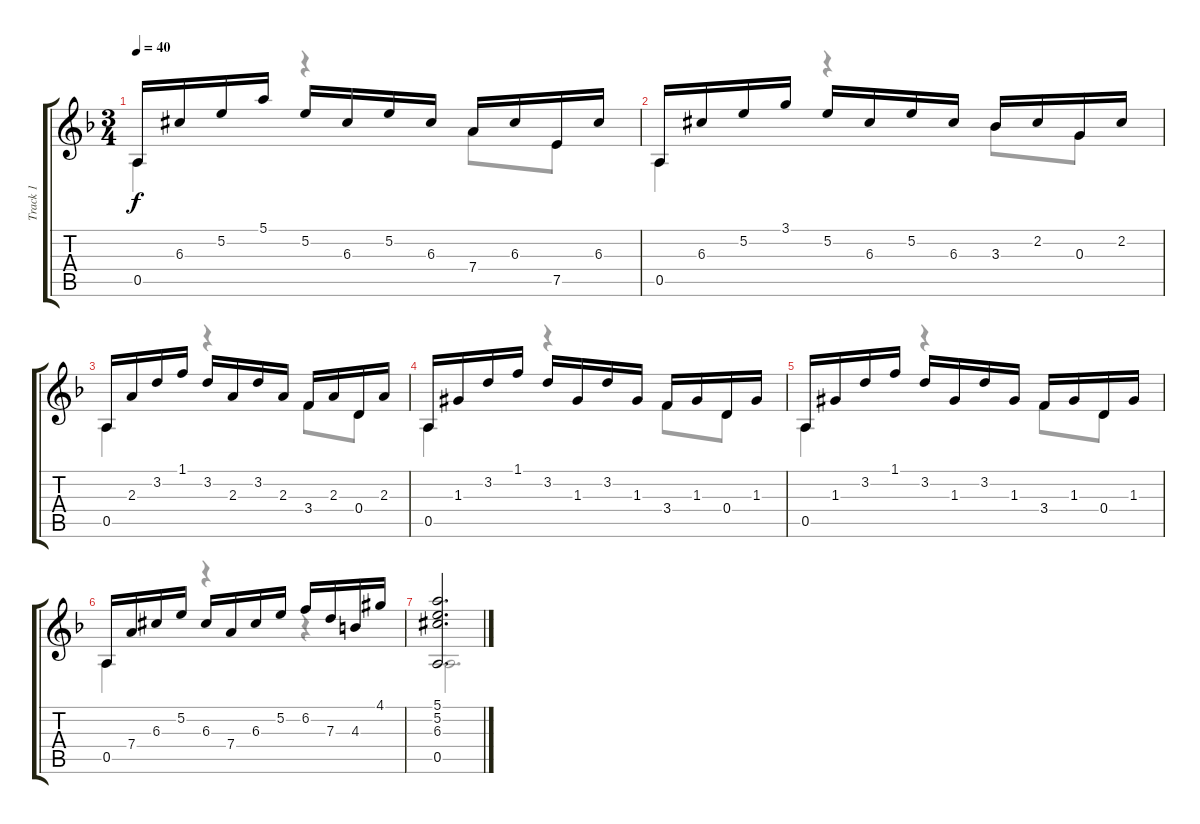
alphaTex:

\track ("Track 1" "Track 1") {instrument acousticguitarnylon}
\staff {score tabs}
\tuning (E4 B3 G3 D3 A2 E2) {hide}
\voice
\ts (3 4)
\tempo 40
\clef g2
\ks f
0.5.16{dy f} 6.3{acc #}.16 5.2.16 5.1.16 5.2.16 6.3{acc #}.16 5.2.16 6.3{acc #}.16 7.4.16 6.3{acc #}.16 7.5.16 6.3{acc #}.16 |
0.5.16 6.3{acc #}.16 5.2.16 3.1.16 5.2.16 6.3{acc #}.16 5.2.16 6.3{acc #}.16 3.3.16 2.2{acc #}.16 0.3.16 2.2{acc #}.16 |
0.5.16 2.3.16 3.2.16 1.1.16 3.2.16 2.3.16 3.2.16 2.3.16 3.4.16 2.3.16 0.4.16 2.3.16 |
0.5.16 1.3{acc #}.16 3.2.16 1.1.16 3.2.16 1.3{acc #}.16 3.2.16 1.3{acc #}.16 3.4.16 1.3{acc #}.16 0.4.16 1.3{acc #}.16 |
0.5.16 1.3{acc #}.16 3.2.16 1.1.16 3.2.16 1.3{acc #}.16 3.2.16 1.3{acc #}.16 3.4.16 1.3{acc #}.16 0.4.16 1.3{acc #}.16 |
0.5.16 7.4.16 6.3{acc #}.16 5.2.16 6.3{acc #}.16 7.4.16 6.3{acc #}.16 5.2.16 6.2.16 7.3.16 4.3.16 4.1{acc #}.16 |
(5.1 5.2 6.3{acc #} 0.5).2{d}
\voice
\clef g2
\ottava regular
\simile none
\ks f
0.5.4{dy f} r.4 7.4.8 7.5.8 |
0.5.4 r.4 3.3.8 0.3.8 |
0.5.4 r.4 3.4.8 0.4.8 |
0.5.4 r.4 3.4.8 0.4.8 |
0.5.4 r.4 3.4.8 0.4.8 |
0.5.4 r.4 r.4 |
0.5.2{d}
